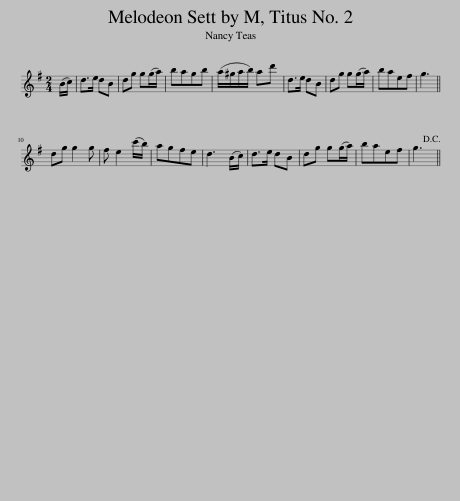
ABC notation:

X:1
L:1/8
M:2/4
I:linebreak $
K:G
V:1 treble
V:1
 (B/c/) | d>e dB | dg g(g/a/) | bagb | (a/^g/a/b/) ad' | %5
 d>e dB | dg g(g/a/) | baef | g3 ||$ dg g2 g | %10
 f e2 (c'/b/) | agfe | d3 (B/c/) | d>e dB | dg g(g/a/) | %15
 baef | g3!D.C.! || %17
